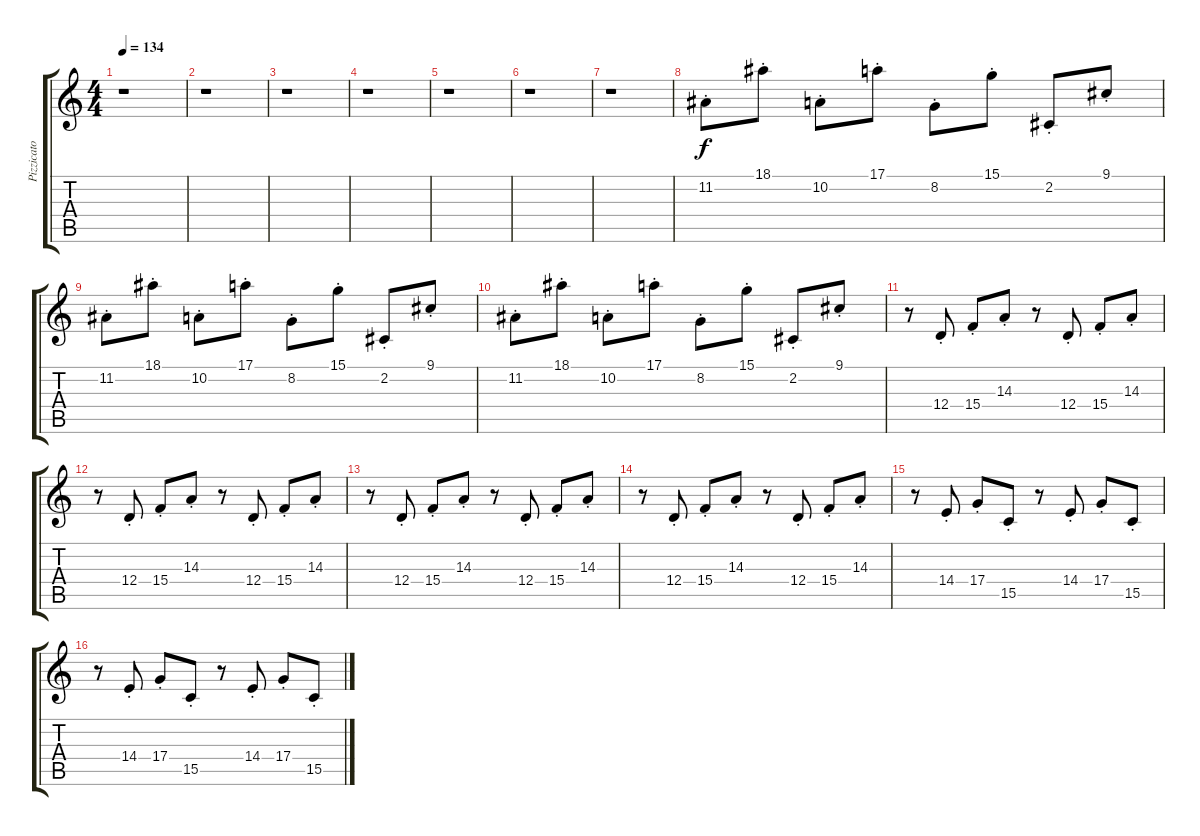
\track ("Pizzicato Strings" "Pizzicato ") {instrument pizzicatostrings}
\staff {score tabs}
\tuning (E4 B3 G3 D3 A2 E2) {hide}
\ts (4 4)
\tempo 134
\clef g2
\ks c
r.1{dy f} |
r.1 |
r.1 |
r.1 |
r.1 |
r.1 |
r.1 |
11.2{st}.8 18.1{st}.8 10.2{st}.8 17.1{st}.8 8.2{st}.8 15.1{st}.8 2.2{st}.8 9.1{st}.8 |
11.2{st}.8 18.1{st}.8 10.2{st}.8 17.1{st}.8 8.2{st}.8 15.1{st}.8 2.2{st}.8 9.1{st}.8 |
11.2{st}.8 18.1{st}.8 10.2{st}.8 17.1{st}.8 8.2{st}.8 15.1{st}.8 2.2{st}.8 9.1{st}.8 |
r.8{volume 10} 12.4{st}.8 15.4{st}.8 14.3{st}.8 r.8 12.4{st}.8 15.4{st}.8 14.3{st}.8 |
r.8 12.4{st}.8 15.4{st}.8 14.3{st}.8 r.8 12.4{st}.8 15.4{st}.8 14.3{st}.8 |
r.8 12.4{st}.8 15.4{st}.8 14.3{st}.8 r.8 12.4{st}.8 15.4{st}.8 14.3{st}.8 |
r.8 12.4{st}.8 15.4{st}.8 14.3{st}.8 r.8 12.4{st}.8 15.4{st}.8 14.3{st}.8 |
r.8 14.4{st}.8 17.4{st}.8 15.5{st}.8 r.8 14.4{st}.8 17.4{st}.8 15.5{st}.8 |
r.8 14.4{st}.8 17.4{st}.8 15.5{st}.8 r.8 14.4{st}.8 17.4{st}.8 15.5{st}.8
